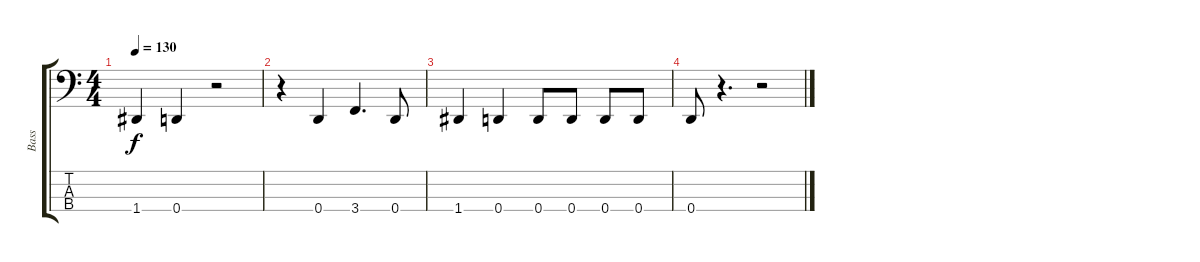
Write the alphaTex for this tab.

\track ("Bass" "Bass") {instrument electricbasspick}
\staff {score tabs}
\tuning (G2 D2 A1 D1) {hide}
\ts (4 4)
\tempo 130
\clef f4
\ks c
1.4.4{dy f} 0.4.4 r.2 |
r.4 0.4.4 3.4.4{d} 0.4.8 |
1.4.4 0.4.4 0.4.8 0.4.8 0.4.8 0.4.8 |
0.4.8 r.4{d} r.2
